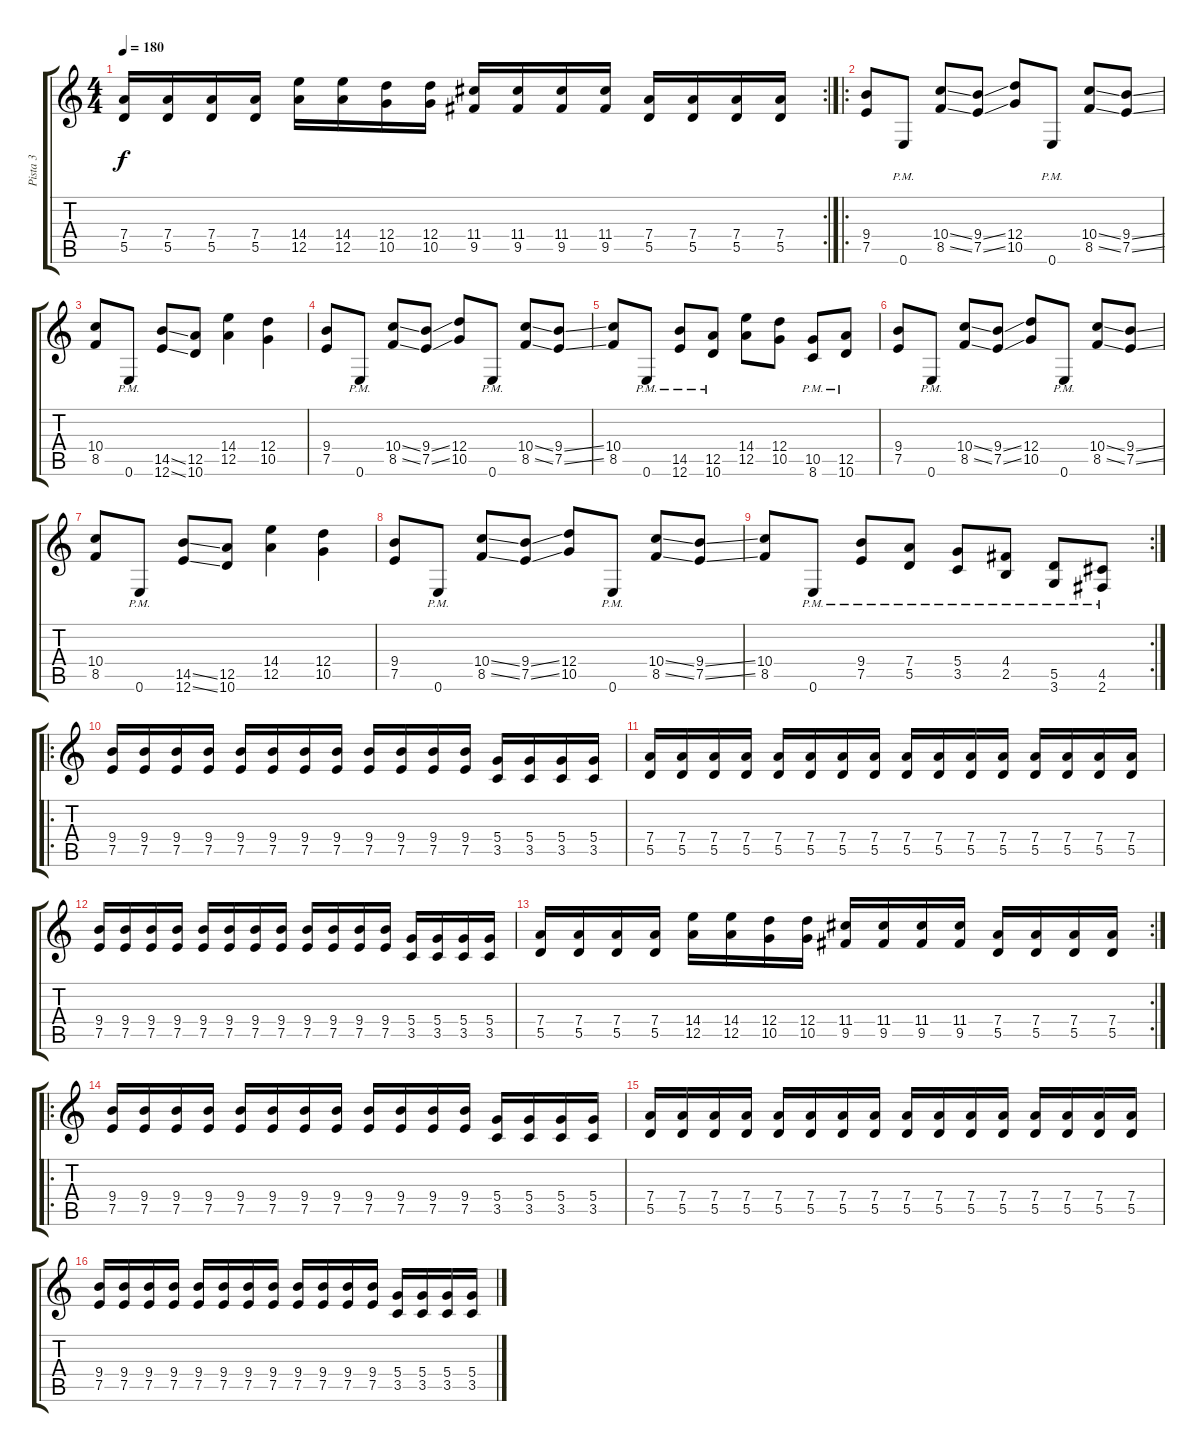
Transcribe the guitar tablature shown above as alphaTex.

\track ("Pista 3" "Pista 3") {instrument distortionguitar}
\staff {score tabs}
\tuning (E4 B3 G3 D3 A2 E2) {hide}
\rc 2
\ts (4 4)
\tempo 180
\clef g2
\ks c
(7.4 5.5).16{dy f} (7.4 5.5).16 (7.4 5.5).16 (7.4 5.5).16 (14.4 12.5).16 (14.4 12.5).16 (12.4 10.5).16 (12.4 10.5).16 (11.4 9.5).16 (11.4 9.5).16 (11.4 9.5).16 (11.4 9.5).16 (7.4 5.5).16 (7.4 5.5).16 (7.4 5.5).16 (7.4 5.5).16 |
\ro
(9.4 7.5).8 0.6{pm}.8 (10.4{ss} 8.5{ss}).8 (9.4{ss} 7.5{ss}).8 (12.4 10.5).8 0.6{pm}.8 (10.4{ss} 8.5{ss}).8 (9.4{ss} 7.5{ss}).8 |
(10.4 8.5).8 0.6{pm}.8 (14.5{ss} 12.6{ss}).8 (12.5 10.6).8 (14.4 12.5).4 (12.4 10.5).4 |
(9.4 7.5).8 0.6{pm}.8 (10.4{ss} 8.5{ss}).8 (9.4{ss} 7.5{ss}).8 (12.4 10.5).8 0.6{pm}.8 (10.4{ss} 8.5{ss}).8 (9.4{ss} 7.5{ss}).8 |
(10.4 8.5).8 0.6{pm}.8 (14.5{pm} 12.6{pm}).8 (12.5{pm} 10.6{pm}).8 (14.4 12.5).8 (12.4 10.5).8 (10.5{pm} 8.6{pm}).8 (12.5{pm} 10.6{pm}).8 |
(9.4 7.5).8 0.6{pm}.8 (10.4{ss} 8.5{ss}).8 (9.4{ss} 7.5{ss}).8 (12.4 10.5).8 0.6{pm}.8 (10.4{ss} 8.5{ss}).8 (9.4{ss} 7.5{ss}).8 |
(10.4 8.5).8 0.6{pm}.8 (14.5{ss} 12.6{ss}).8 (12.5 10.6).8 (14.4 12.5).4 (12.4 10.5).4 |
(9.4 7.5).8 0.6{pm}.8 (10.4{ss} 8.5{ss}).8 (9.4{ss} 7.5{ss}).8 (12.4 10.5).8 0.6{pm}.8 (10.4{ss} 8.5{ss}).8 (9.4{ss} 7.5{ss}).8 |
\rc 2
(10.4 8.5).8 0.6{pm}.8 (9.4 7.5{pm}).8 (7.4 5.5{pm}).8 (5.4{pm} 3.5{pm}).8 (4.4{pm} 2.5{pm}).8 (5.5{pm} 3.6{pm}).8 (4.5{pm} 2.6{pm}).8 |
\ro
(9.4 7.5).16 (9.4 7.5).16 (9.4 7.5).16 (9.4 7.5).16 (9.4 7.5).16 (9.4 7.5).16 (9.4 7.5).16 (9.4 7.5).16 (9.4 7.5).16 (9.4 7.5).16 (9.4 7.5).16 (9.4 7.5).16 (5.4 3.5).16 (5.4 3.5).16 (5.4 3.5).16 (5.4 3.5).16 |
(7.4 5.5).16 (7.4 5.5).16 (7.4 5.5).16 (7.4 5.5).16 (7.4 5.5).16 (7.4 5.5).16 (7.4 5.5).16 (7.4 5.5).16 (7.4 5.5).16 (7.4 5.5).16 (7.4 5.5).16 (7.4 5.5).16 (7.4 5.5).16 (7.4 5.5).16 (7.4 5.5).16 (7.4 5.5).16 |
(9.4 7.5).16 (9.4 7.5).16 (9.4 7.5).16 (9.4 7.5).16 (9.4 7.5).16 (9.4 7.5).16 (9.4 7.5).16 (9.4 7.5).16 (9.4 7.5).16 (9.4 7.5).16 (9.4 7.5).16 (9.4 7.5).16 (5.4 3.5).16 (5.4 3.5).16 (5.4 3.5).16 (5.4 3.5).16 |
\rc 2
(7.4 5.5).16 (7.4 5.5).16 (7.4 5.5).16 (7.4 5.5).16 (14.4 12.5).16 (14.4 12.5).16 (12.4 10.5).16 (12.4 10.5).16 (11.4 9.5).16 (11.4 9.5).16 (11.4 9.5).16 (11.4 9.5).16 (7.4 5.5).16 (7.4 5.5).16 (7.4 5.5).16 (7.4 5.5).16 |
\ro
(9.4 7.5).16 (9.4 7.5).16 (9.4 7.5).16 (9.4 7.5).16 (9.4 7.5).16 (9.4 7.5).16 (9.4 7.5).16 (9.4 7.5).16 (9.4 7.5).16 (9.4 7.5).16 (9.4 7.5).16 (9.4 7.5).16 (5.4 3.5).16 (5.4 3.5).16 (5.4 3.5).16 (5.4 3.5).16 |
(7.4 5.5).16 (7.4 5.5).16 (7.4 5.5).16 (7.4 5.5).16 (7.4 5.5).16 (7.4 5.5).16 (7.4 5.5).16 (7.4 5.5).16 (7.4 5.5).16 (7.4 5.5).16 (7.4 5.5).16 (7.4 5.5).16 (7.4 5.5).16 (7.4 5.5).16 (7.4 5.5).16 (7.4 5.5).16 |
(9.4 7.5).16 (9.4 7.5).16 (9.4 7.5).16 (9.4 7.5).16 (9.4 7.5).16 (9.4 7.5).16 (9.4 7.5).16 (9.4 7.5).16 (9.4 7.5).16 (9.4 7.5).16 (9.4 7.5).16 (9.4 7.5).16 (5.4 3.5).16 (5.4 3.5).16 (5.4 3.5).16 (5.4 3.5).16
